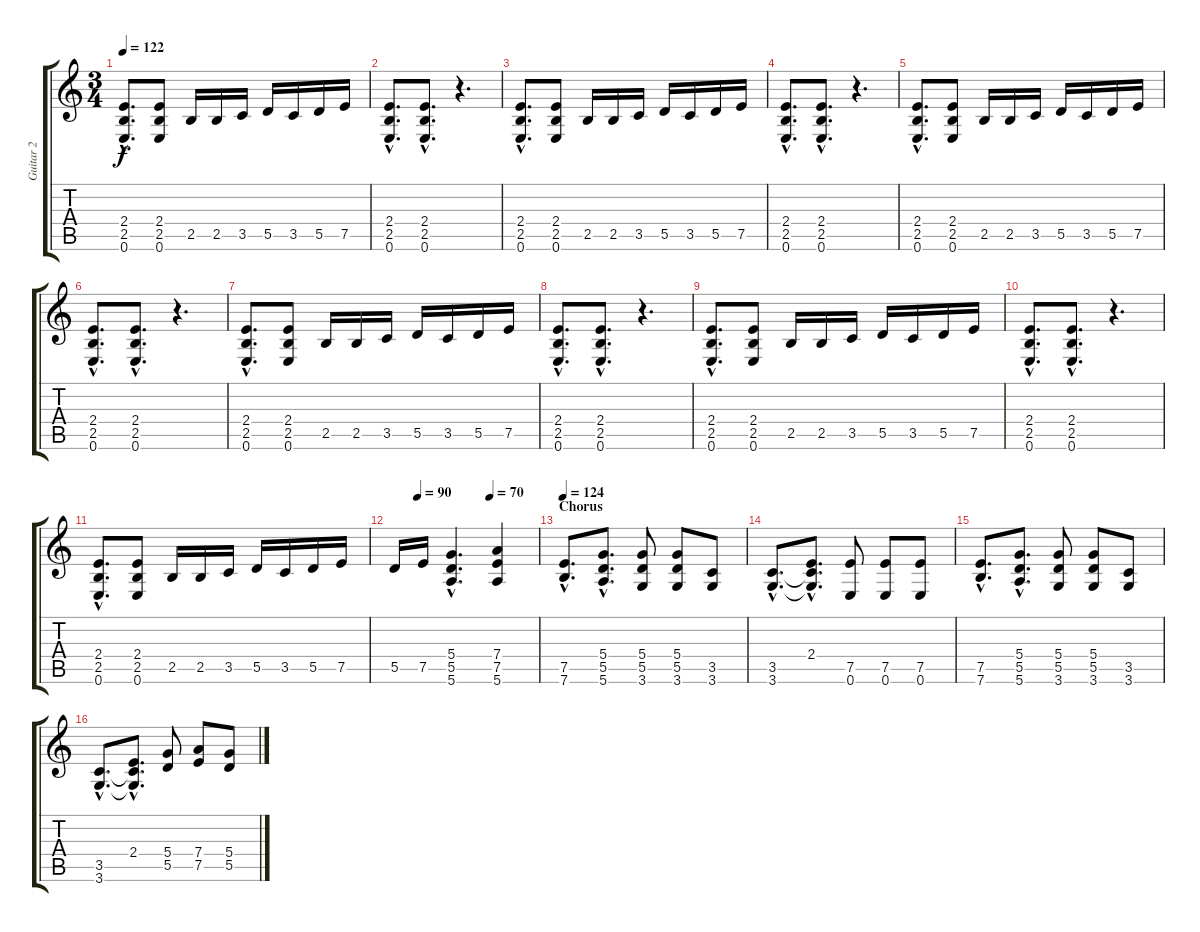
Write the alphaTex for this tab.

\track ("Guitar 2" "Guitar 2") {instrument distortionguitar}
\staff {score tabs}
\tuning (E4 B3 G3 D3 A2 E2) {hide}
\ts (3 4)
\tempo 122
\clef g2
\ks c
(2.4{hac} 2.5{hac} 0.6{hac}).8{d dy f balance 16} (2.4 2.5 0.6).8 2.5.16 2.5.16 3.5.16 5.5.16 3.5.16 5.5.16 7.5.16 |
(2.4{hac} 2.5{hac} 0.6{hac}).8{d} (2.4{hac} 2.5{hac} 0.6{hac}).8{d} r.4{d} |
(2.4{hac} 2.5{hac} 0.6{hac}).8{d balance 8 instrument distortionguitar} (2.4 2.5 0.6).8 2.5.16 2.5.16 3.5.16 5.5.16 3.5.16 5.5.16 7.5.16 |
(2.4{hac} 2.5{hac} 0.6{hac}).8{d} (2.4{hac} 2.5{hac} 0.6{hac}).8{d} r.4{d} |
(2.4{hac} 2.5{hac} 0.6{hac}).8{d} (2.4 2.5 0.6).8 2.5.16 2.5.16 3.5.16 5.5.16 3.5.16 5.5.16 7.5.16 |
(2.4{hac} 2.5{hac} 0.6{hac}).8{d} (2.4{hac} 2.5{hac} 0.6{hac}).8{d} r.4{d} |
(2.4{hac} 2.5{hac} 0.6{hac}).8{d} (2.4 2.5 0.6).8 2.5.16 2.5.16 3.5.16 5.5.16 3.5.16 5.5.16 7.5.16 |
(2.4{hac} 2.5{hac} 0.6{hac}).8{d} (2.4{hac} 2.5{hac} 0.6{hac}).8{d} r.4{d} |
(2.4{hac} 2.5{hac} 0.6{hac}).8{d} (2.4 2.5 0.6).8 2.5.16 2.5.16 3.5.16 5.5.16 3.5.16 5.5.16 7.5.16 |
(2.4{hac} 2.5{hac} 0.6{hac}).8{d} (2.4{hac} 2.5{hac} 0.6{hac}).8{d} r.4{d} |
(2.4{hac} 2.5{hac} 0.6{hac}).8{d} (2.4 2.5 0.6).8 2.5.16 2.5.16 3.5.16 5.5.16 3.5.16 5.5.16 7.5.16 |
\tempo (90 0.16666666666666666)
\tempo (70 0.6666666666666666)
5.5.16 7.5.16 (5.4{hac} 5.5{hac} 5.6{hac}).4{d} (7.4 7.5 5.6).4 |
\section ("" "Chorus")
\tempo 124
(7.5{hac} 7.6{hac}).8{d} (5.4{hac} 5.5{hac} 5.6{hac}).8{d} (5.4 5.5 3.6).8 (5.4 5.5 3.6).8 (3.5 3.6).8 |
(3.5{hac} 3.6{hac}).8{d} (2.4{hac} 3.5{hac t} 3.6{hac t}).8{d} (7.5 0.6).8 (7.5 0.6).8 (7.5 0.6).8 |
(7.5{hac} 7.6{hac}).8{d} (5.4{hac} 5.5{hac} 5.6{hac}).8{d} (5.4 5.5 3.6).8 (5.4 5.5 3.6).8 (3.5 3.6).8 |
(3.5{hac} 3.6{hac}).8{d} (2.4{hac} 3.5{hac t} 3.6{hac t}).8{d} (5.4 5.5).8 (7.4 7.5).8 (5.4 5.5).8
